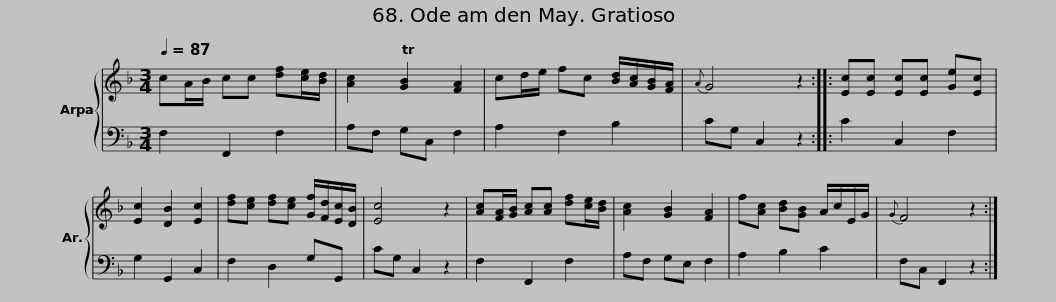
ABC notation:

X:1
%%score { 1 | 2 }
L:1/8
Q:1/4=87
M:3/4
I:linebreak $
K:F
V:1 treble
V:2 bass
V:1
 cA/B/ cc [df][ce]/[Bd]/ | [Ac]2 T[GB]2 [FA]2 | cd/e/ fc [Bd]/[Ac]/[GB]/[FA]/ |{A} G4 z2 :: [Ec][Ec] [Ec][Ec] [Ge][Ec] | %5
 [Ec]2 [DB]2 [Ec]2 |$ [df][ce] [df][ce] [Gf]/[Fd]/[Ec]/[DB]/ | [Ec]4 z2 | [Ac][FA]/[GB]/ [Ac][Ac] [df][ce]/[Bd]/ | [Ac]2 [GB]2 [FA]2 | %10
 f[Ac] [Bd][GB] A/c/E/G/ |{G} F4 z2 :| %12
V:2
 F,2 F,,2 F,2 | A,F, G,C, F,2 | A,2 F,2 B,2 | CG, C,2 z2 :: C2 C,2 F,2 | %5
 G,2 G,,2 C,2 |$ F,2 D,2 G,G,, | CG, C,2 z2 | F,2 F,,2 F,2 | A,F, G,E, F,2 | %10
 A,2 B,2 C2 | F,C, F,,2 z2 :| %12
